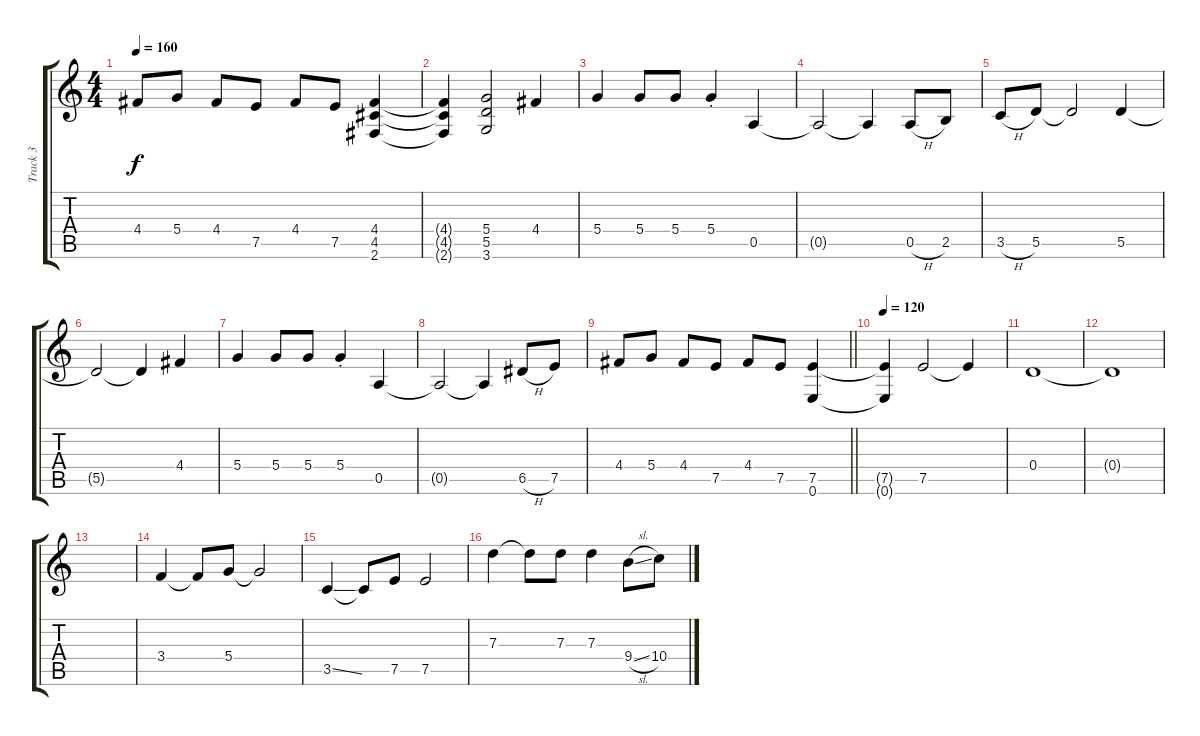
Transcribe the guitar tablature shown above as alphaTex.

\track ("Track 3" "Track 3") {instrument acousticguitarsteel}
\staff {score tabs}
\tuning (E4 B3 G3 D3 A2 E2) {hide}
\ts (4 4)
\tempo 160
\clef g2
\ks c
4.4.8{dy f} 5.4.8 4.4.8 7.5.8 4.4.8 7.5.8 (4.4 4.5 2.6).4 |
(4.4{t} 4.5{t} 2.6{t}).4 (5.4 5.5 3.6).2 4.4.4 |
5.4.4 5.4.8 5.4.8 5.4{st}.4 0.5.4 |
0.5{t}.2 0.5{t}.4 0.5{h}.8 2.5.8 |
3.5{h}.8 5.5.8 5.5{t}.2 5.5.4 |
5.5{t}.2 5.5{t}.4 4.4.4 |
5.4.4 5.4.8 5.4.8 5.4{st}.4 0.5.4 |
0.5{t}.2 0.5{t}.4 6.5{h}.8 7.5.8 |
\barLineRight lightlight
4.4.8 5.4.8 4.4.8 7.5.8 4.4.8 7.5.8 (7.5 0.6).4 |
\tempo 120
(7.5{t} 0.6{t}).4 7.5.2 7.5{t}.4 |
0.4.1 |
0.4{t}.1 |
|
3.4.4 3.4{t}.8 5.4.8 5.4{t}.2 |
3.5{ss}.4 3.5{t}.8 7.5.8 7.5.2 |
7.3.4 7.3{t}.8 7.3.8 7.3.4 9.4{sl}.8 10.4.8
